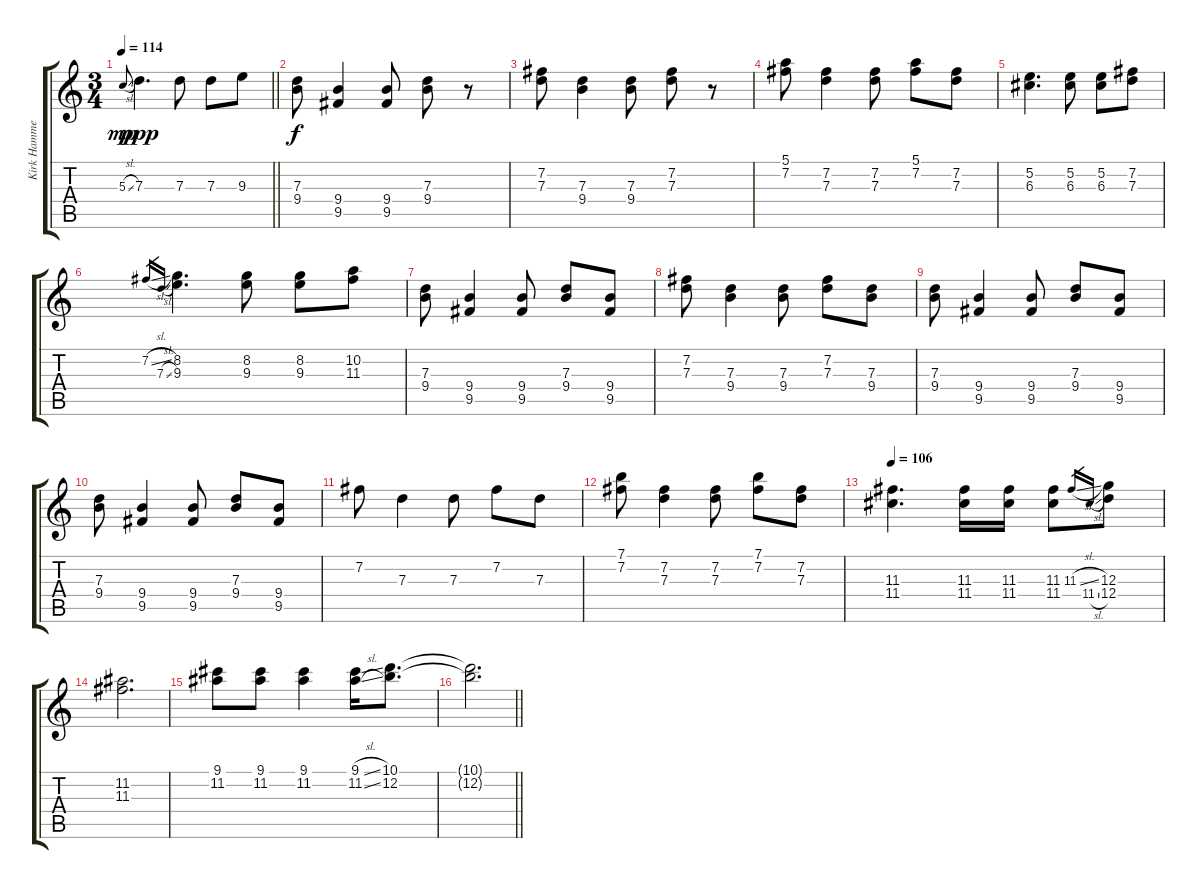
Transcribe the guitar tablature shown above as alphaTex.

\track ("Kirk Hammett" "Kirk Hamme") {instrument distortionguitar}
\staff {score tabs}
\tuning (E4 B3 G3 D3 A2 E2) {hide}
\ts (3 4)
\tempo 114
\clef g2
\barLineRight lightlight
\ks c
5.3{sl}.8{gr onbeat dy mp} 7.3.4{d dy ppp} 7.3.8 7.3.8 9.3.8 |
(7.3 9.4).8{dy f} (9.4 9.5).4 (9.4 9.5).8 (7.3 9.4).8 r.8 |
(7.2 7.3).8 (7.3 9.4).4 (7.3 9.4).8 (7.2 7.3).8 r.8 |
(5.1 7.2).8 (7.2 7.3).4 (7.2 7.3).8 (5.1 7.2).8 (7.2 7.3).8 |
(5.2 6.3).4{d} (5.2 6.3).8 (5.2 6.3).8 (7.2 7.3).8 |
7.2{sl}.16{gr} 7.3{sl}.16{gr} (8.2 9.3).4{d} (8.2 9.3).8 (8.2 9.3).8 (10.2 11.3).8 |
(7.3 9.4).8 (9.4 9.5).4 (9.4 9.5).8 (7.3 9.4).8 (9.4 9.5).8 |
(7.2 7.3).8 (7.3 9.4).4 (7.3 9.4).8 (7.2 7.3).8 (7.3 9.4).8 |
(7.3 9.4).8 (9.4 9.5).4 (9.4 9.5).8 (7.3 9.4).8 (9.4 9.5).8 |
(7.3 9.4).8 (9.4 9.5).4 (9.4 9.5).8 (7.3 9.4).8 (9.4 9.5).8 |
7.2.8 7.3.4 7.3.8 7.2.8 7.3.8 |
(7.1 7.2).8 (7.2 7.3).4 (7.2 7.3).8 (7.1 7.2).8 (7.2 7.3).8 |
\tempo 106
(11.3 11.4).4{d} (11.3 11.4).16 (11.3 11.4).16 (11.3 11.4).8 11.3{sl}.16{gr} 11.4{sl}.16{gr} (12.3 12.4).8 |
(11.2 11.3).2{d} |
(9.1 11.2).8 (9.1 11.2).8 (9.1 11.2).4 (9.1{sl} 11.2{sl}).16 (10.1 12.2).8{d} |
\barLineRight lightlight
(10.1{t} 12.2{t}).2{d}
